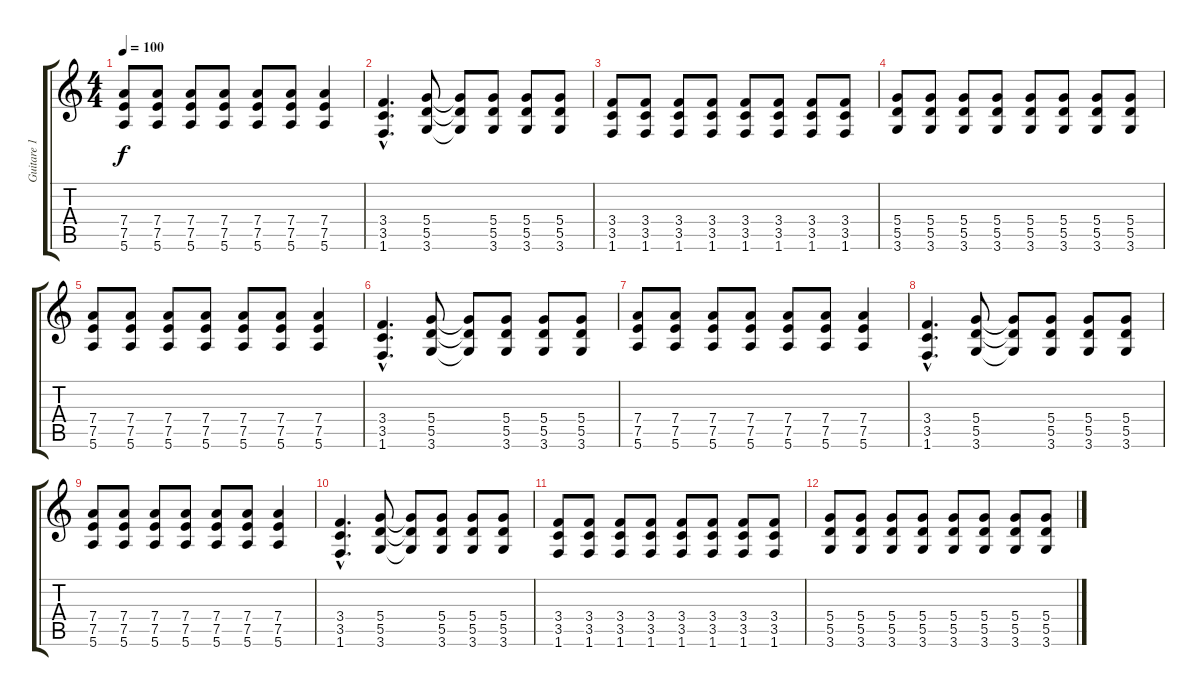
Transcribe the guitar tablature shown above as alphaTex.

\track ("Guitare 1" "Guitare 1") {instrument distortionguitar}
\staff {score tabs}
\tuning (E4 B3 G3 D3 A2 E2) {hide}
\ts (4 4)
\tempo 100
\clef g2
\ks c
(7.4 7.5 5.6).8{dy f} (7.4 7.5 5.6).8 (7.4 7.5 5.6).8 (7.4 7.5 5.6).8 (7.4 7.5 5.6).8 (7.4 7.5 5.6).8 (7.4 7.5 5.6).4 |
(3.4{hac} 3.5{hac} 1.6{hac}).4{d} (5.4 5.5 3.6).8 (5.4{t} 5.5{t} 3.6{t}).8 (5.4 5.5 3.6).8 (5.4 5.5 3.6).8 (5.4 5.5 3.6).8 |
(3.4 3.5 1.6).8 (3.4 3.5 1.6).8 (3.4 3.5 1.6).8 (3.4 3.5 1.6).8 (3.4 3.5 1.6).8 (3.4 3.5 1.6).8 (3.4 3.5 1.6).8 (3.4 3.5 1.6).8 |
(5.4 5.5 3.6).8 (5.4 5.5 3.6).8 (5.4 5.5 3.6).8 (5.4 5.5 3.6).8 (5.4 5.5 3.6).8 (5.4 5.5 3.6).8 (5.4 5.5 3.6).8 (5.4 5.5 3.6).8 |
(7.4 7.5 5.6).8 (7.4 7.5 5.6).8 (7.4 7.5 5.6).8 (7.4 7.5 5.6).8 (7.4 7.5 5.6).8 (7.4 7.5 5.6).8 (7.4 7.5 5.6).4 |
(3.4{hac} 3.5{hac} 1.6{hac}).4{d} (5.4 5.5 3.6).8 (5.4{t} 5.5{t} 3.6{t}).8 (5.4 5.5 3.6).8 (5.4 5.5 3.6).8 (5.4 5.5 3.6).8 |
(7.4 7.5 5.6).8 (7.4 7.5 5.6).8 (7.4 7.5 5.6).8 (7.4 7.5 5.6).8 (7.4 7.5 5.6).8 (7.4 7.5 5.6).8 (7.4 7.5 5.6).4 |
(3.4{hac} 3.5{hac} 1.6{hac}).4{d} (5.4 5.5 3.6).8 (5.4{t} 5.5{t} 3.6{t}).8 (5.4 5.5 3.6).8 (5.4 5.5 3.6).8 (5.4 5.5 3.6).8 |
(7.4 7.5 5.6).8 (7.4 7.5 5.6).8 (7.4 7.5 5.6).8 (7.4 7.5 5.6).8 (7.4 7.5 5.6).8 (7.4 7.5 5.6).8 (7.4 7.5 5.6).4 |
(3.4{hac} 3.5{hac} 1.6{hac}).4{d} (5.4 5.5 3.6).8 (5.4{t} 5.5{t} 3.6{t}).8 (5.4 5.5 3.6).8 (5.4 5.5 3.6).8 (5.4 5.5 3.6).8 |
(3.4 3.5 1.6).8 (3.4 3.5 1.6).8 (3.4 3.5 1.6).8 (3.4 3.5 1.6).8 (3.4 3.5 1.6).8 (3.4 3.5 1.6).8 (3.4 3.5 1.6).8 (3.4 3.5 1.6).8 |
(5.4 5.5 3.6).8 (5.4 5.5 3.6).8 (5.4 5.5 3.6).8 (5.4 5.5 3.6).8 (5.4 5.5 3.6).8 (5.4 5.5 3.6).8 (5.4 5.5 3.6).8 (5.4 5.5 3.6).8
